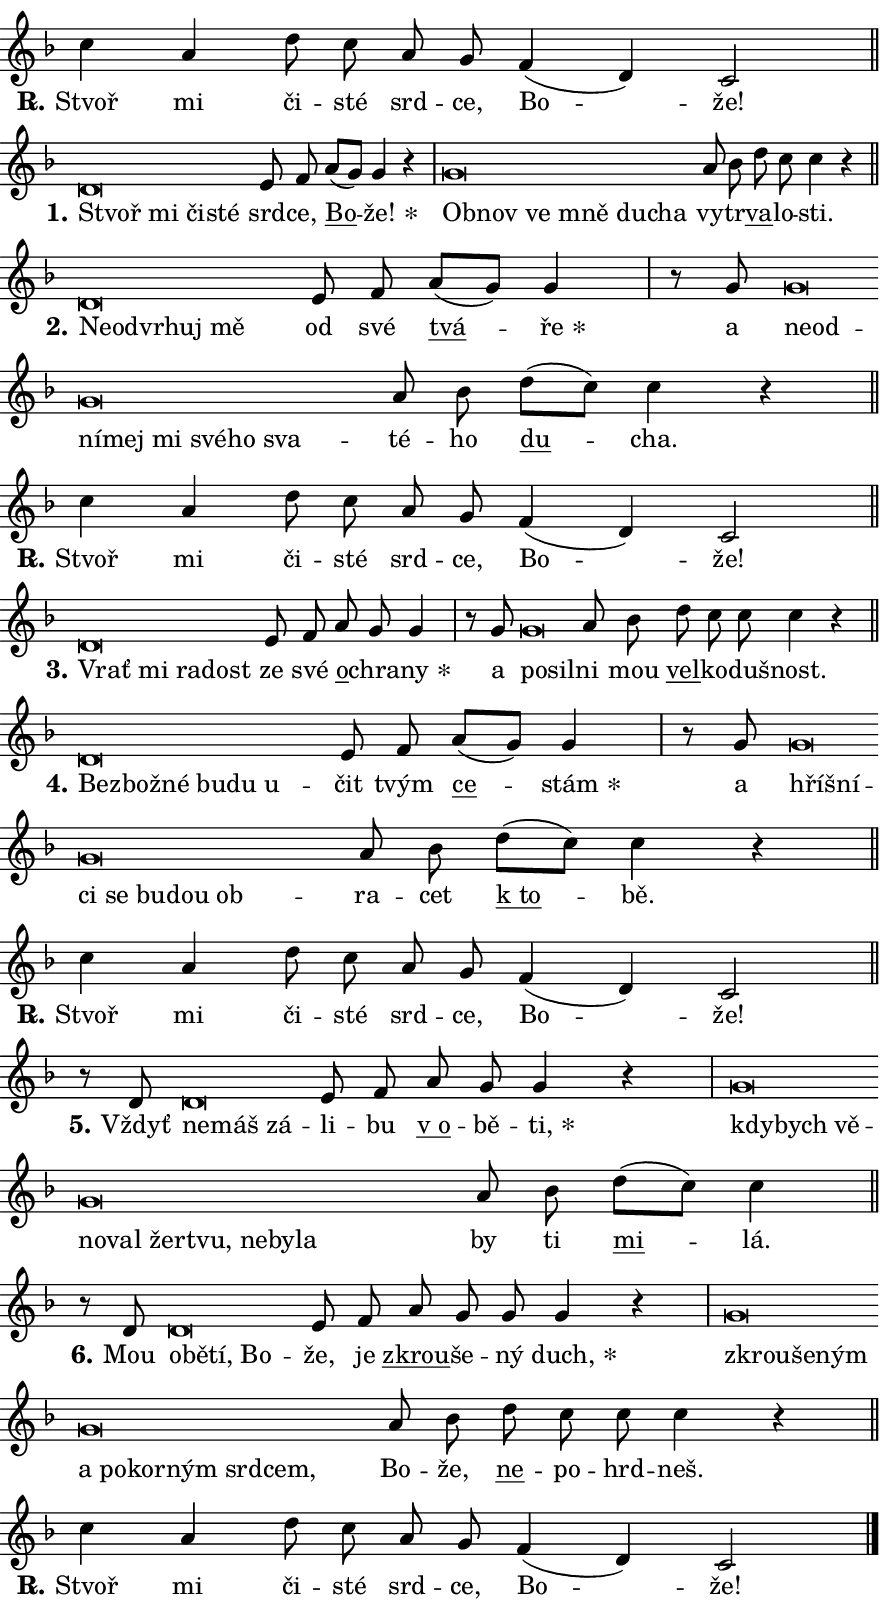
\version "2.24.0"
\header { tagline = "" }
\paper {
  indent = 0\cm
  top-margin = 0\cm
  right-margin = 0.13\cm % to fit lyric hyphens
  bottom-margin = 0\cm
  left-margin = 0\cm
  paper-width = 15\cm
  page-breaking = #ly:one-page-breaking
  system-system-spacing.basic-distance = #11
  score-system-spacing.basic-distance = #11
  ragged-last = ##f
}


%% Author: Thomas Morley
%% https://lists.gnu.org/archive/html/lilypond-user/2020-05/msg00002.html
#(define (line-position grob)
"Returns position of @var[grob} in current system:
   @code{'start}, if at first time-step
   @code{'end}, if at last time-step
   @code{'middle} otherwise
"
  (let* ((col (ly:item-get-column grob))
         (ln (ly:grob-object col 'left-neighbor))
         (rn (ly:grob-object col 'right-neighbor))
         (col-to-check-left (if (ly:grob? ln) ln col))
         (col-to-check-right (if (ly:grob? rn) rn col))
         (break-dir-left
           (and
             (ly:grob-property col-to-check-left 'non-musical #f)
             (ly:item-break-dir col-to-check-left)))
         (break-dir-right
           (and
             (ly:grob-property col-to-check-right 'non-musical #f)
             (ly:item-break-dir col-to-check-right))))
        (cond ((eqv? 1 break-dir-left) 'start)
              ((eqv? -1 break-dir-right) 'end)
              (else 'middle))))

#(define (tranparent-at-line-position vctor)
  (lambda (grob)
  "Relying on @code{line-position} select the relevant enry from @var{vctor}.
Used to determine transparency,"
    (case (line-position grob)
      ((end) (not (vector-ref vctor 0)))
      ((middle) (not (vector-ref vctor 1)))
      ((start) (not (vector-ref vctor 2))))))

noteHeadBreakVisibility =
#(define-music-function (break-visibility)(vector?)
"Makes @code{NoteHead}s transparent relying on @var{break-visibility}"
#{
  \override NoteHead.transparent =
    #(tranparent-at-line-position break-visibility)
#})

#(define delete-ledgers-for-transparent-note-heads
  (lambda (grob)
    "Reads whether a @code{NoteHead} is transparent.
If so this @code{NoteHead} is removed from @code{'note-heads} from
@var{grob}, which is supposed to be @code{LedgerLineSpanner}.
As a result ledgers are not printed for this @code{NoteHead}"
    (let* ((nhds-array (ly:grob-object grob 'note-heads))
           (nhds-list
             (if (ly:grob-array? nhds-array)
                 (ly:grob-array->list nhds-array)
                 '()))
           ;; Relies on the transparent-property being done before
           ;; Staff.LedgerLineSpanner.after-line-breaking is executed.
           ;; This is fragile ...
           (to-keep
             (remove
               (lambda (nhd)
                 (ly:grob-property nhd 'transparent #f))
               nhds-list)))
      ;; TODO find a better method to iterate over grob-arrays, similiar
      ;; to filter/remove etc for lists
      ;; For now rebuilt from scratch
      (set! (ly:grob-object grob 'note-heads)  '())
      (for-each
        (lambda (nhd)
          (ly:pointer-group-interface::add-grob grob 'note-heads nhd))
        to-keep))))

squashNotes = {
  \override NoteHead.X-extent = #'(-0.2 . 0.2)
  \override NoteHead.Y-extent = #'(-0.75 . 0)
  \override NoteHead.stencil =
    #(lambda (grob)
       (let ((pos (ly:grob-property grob 'staff-position)))
         (begin
           (if (< pos -7) (display "ERROR: Lower brevis then expected\n") (display ""))
           (if (<= pos -6) ly:text-interface::print ly:note-head::print))))
}
unSquashNotes = {
  \revert NoteHead.X-extent
  \revert NoteHead.Y-extent
  \revert NoteHead.stencil
}

hideNotes = \noteHeadBreakVisibility #begin-of-line-visible
unHideNotes = \noteHeadBreakVisibility #all-visible

% work-around for resetting accidentals
% https://lilypond.org/doc/v2.23/Documentation/notation/displaying-rhythms#unmetered-music
cadenzaMeasure = {
  \cadenzaOff
  \partial 1024 s1024
  \cadenzaOn
}

#(define-markup-command (accent layout props text) (markup?)
  "Underline accented syllable"
  (interpret-markup layout props
    #{\markup \override #'(offset . 4.3) \underline { #text }#}))

responsum = \markup \concat {
  "R" \hspace #-1.05 \path #0.1 #'((moveto 0 0.07) (lineto 0.9 0.8)) \hspace #0.05 "."
}

spaceSize = #0.6828661417322834 % exact space size for TeX Gyre Schola

\layout {
  \context {
    \Staff
    \remove "Time_signature_engraver"
    \override LedgerLineSpanner.after-line-breaking = #delete-ledgers-for-transparent-note-heads
  }
  \context {
    \Lyrics {
      \override LyricSpace.minimum-distance = \spaceSize
      \override LyricText.font-name = #"TeX Gyre Schola"
      \override LyricText.font-size = 1
      \override StanzaNumber.font-name = #"TeX Gyre Schola Bold"
      \override StanzaNumber.font-size = 1
    }
  }
  \context {
    \Score 
    \override NoteHead.text =
      #(lambda (grob) 
        (let ((pos (ly:grob-property grob 'staff-position)))
          #{\markup {
            \combine
              \halign #-0.55 \raise #(if (= pos -6) 0 0.5) \override #'(thickness . 2) \draw-line #'(3.2 . 0)
              \musicglyph "noteheads.sM1"
          }#}))
  }
}

% magnetic-lyrics.ily
%
%   written by
%     Jean Abou Samra <jean@abou-samra.fr>
%     Werner Lemberg <wl@gnu.org>
%
%   adapted by
%     Jiri Hon <jiri.hon@gmail.com>
%
% Version 2022-Apr-15

% https://www.mail-archive.com/lilypond-user@gnu.org/msg149350.html

#(define (Left_hyphen_pointer_engraver context)
   "Collect syllable-hyphen-syllable occurrences in lyrics and store
them in properties.  This engraver only looks to the left.  For
example, if the lyrics input is @code{foo -- bar}, it does the
following.

@itemize @bullet
@item
Set the @code{text} property of the @code{LyricHyphen} grob between
@q{foo} and @q{bar} to @code{foo}.

@item
Set the @code{left-hyphen} property of the @code{LyricText} grob with
text @q{foo} to the @code{LyricHyphen} grob between @q{foo} and
@q{bar}.
@end itemize

Use this auxiliary engraver in combination with the
@code{lyric-@/text::@/apply-@/magnetic-@/offset!} hook."
   (let ((hyphen #f)
         (text #f))
     (make-engraver
      (acknowledgers
       ((lyric-syllable-interface engraver grob source-engraver)
        (set! text grob)))
      (end-acknowledgers
       ((lyric-hyphen-interface engraver grob source-engraver)
        ;(when (not (grob::has-interface grob 'lyric-space-interface))
          (set! hyphen grob)));)
      ((stop-translation-timestep engraver)
       (when (and text hyphen)
         (ly:grob-set-object! text 'left-hyphen hyphen))
       (set! text #f)
       (set! hyphen #f)))))

#(define (lyric-text::apply-magnetic-offset! grob)
   "If the space between two syllables is less than the value in
property @code{LyricText@/.details@/.squash-threshold}, move the right
syllable to the left so that it gets concatenated with the left
syllable.

Use this function as a hook for
@code{LyricText@/.after-@/line-@/breaking} if the
@code{Left_@/hyphen_@/pointer_@/engraver} is active."
   (let ((hyphen (ly:grob-object grob 'left-hyphen #f)))
     (when hyphen
       (let ((left-text (ly:spanner-bound hyphen LEFT)))
         (when (grob::has-interface left-text 'lyric-syllable-interface)
           (let* ((common (ly:grob-common-refpoint grob left-text X))
                  (this-x-ext (ly:grob-extent grob common X))
                  (left-x-ext
                   (begin
                     ;; Trigger magnetism for left-text.
                     (ly:grob-property left-text 'after-line-breaking)
                     (ly:grob-extent left-text common X)))
                  ;; `delta` is the gap width between two syllables.
                  (delta (- (interval-start this-x-ext)
                            (interval-end left-x-ext)))
                  (details (ly:grob-property grob 'details))
                  (threshold (assoc-get 'squash-threshold details 0.2)))
             (when (< delta threshold)
               (let* (;; We have to manipulate the input text so that
                      ;; ligatures crossing syllable boundaries are not
                      ;; disabled.  For languages based on the Latin
                      ;; script this is essentially a beautification.
                      ;; However, for non-Western scripts it can be a
                      ;; necessity.
                      (lt (ly:grob-property left-text 'text))
                      (rt (ly:grob-property grob 'text))
                      (is-space (grob::has-interface hyphen 'lyric-space-interface))
                      (space (if is-space " " ""))
                      (extra-delta (if is-space spaceSize 0))
                      ;; Append new syllable.
                      (ltrt-space (if (and (string? lt) (string? rt))
                                (string-append lt space rt)
                                (make-concat-markup (list lt space rt))))
                      ;; Right-align `ltrt` to the right side.
                      (ltrt-space-markup (grob-interpret-markup
                               grob
                               (make-translate-markup
                                (cons (interval-length this-x-ext) 0)
                                (make-right-align-markup ltrt-space)))))
                 (begin
                   ;; Don't print `left-text`.
                   (ly:grob-set-property! left-text 'stencil #f)
                   ;; Set text and stencil (which holds all collected
                   ;; syllables so far) and shift it to the left.
                   (ly:grob-set-property! grob 'text ltrt-space)
                   (ly:grob-set-property! grob 'stencil ltrt-space-markup)
                   (ly:grob-translate-axis! grob (- (- delta extra-delta)) X))))))))))


#(define (lyric-hyphen::displace-bounds-first grob)
   ;; Make very sure this callback isn't triggered too early.
   (let ((left (ly:spanner-bound grob LEFT))
         (right (ly:spanner-bound grob RIGHT)))
     (ly:grob-property left 'after-line-breaking)
     (ly:grob-property right 'after-line-breaking)
     (ly:lyric-hyphen::print grob)))

squashThreshold = #0.4

\layout {
  \context {
    \Lyrics
    \consists #Left_hyphen_pointer_engraver
    \override LyricText.after-line-breaking =
      #lyric-text::apply-magnetic-offset!
    \override LyricHyphen.stencil = #lyric-hyphen::displace-bounds-first
    \override LyricText.details.squash-threshold = \squashThreshold
    \override LyricHyphen.minimum-distance = 0
    \override LyricHyphen.minimum-length = \squashThreshold
  }
}

squashText = \override LyricText.details.squash-threshold = 9999
unSquashText = \override LyricText.details.squash-threshold = \squashThreshold

leftText = \override LyricText.self-alignment-X = #LEFT
unLeftText = \revert LyricText.self-alignment-X

starOffset = #(lambda (grob) 
                (let ((x_offset (ly:self-alignment-interface::aligned-on-x-parent grob)))
                  (if (= x_offset 0) 0 (+ x_offset 1.2))))

star = #(define-music-function (syllable)(string?)
"Append star separator at the end of a syllable"
#{
  \once \override LyricText.X-offset = #starOffset
  \lyricmode { \markup {
    #syllable
    \override #'((font-name . "TeX Gyre Schola Bold")) \hspace #0.2 \lower #0.65 \larger "*"
  } }
#})

starAccent = #(define-music-function (syllable)(string?)
"Append star separator at the end of a syllable and make accent"
#{
  \once \override LyricText.X-offset = #starOffset
  \lyricmode { \markup {
    \accent #syllable
    \override #'((font-name . "TeX Gyre Schola Bold")) \hspace #0.2 \lower #0.65 \larger "*"
  } }
#})

breath = #(define-music-function (syllable)(string?)
"Append breathing indicator at the end of a syllable"
#{
  \lyricmode { \markup { #syllable "+" } }
#})

optionalBreath = #(define-music-function (syllable)(string?)
"Append optional breathing indicator at the end of a syllable"
#{
  \lyricmode { \markup { #syllable "(+)" } }
#})


\score {
    <<
        \new Voice = "melody" { \cadenzaOn \key f \major \relative { c''4 a d8 c a g \bar "" f4( d) c2 \cadenzaMeasure \bar "||" \break } }
        \new Lyrics \lyricsto "melody" { \lyricmode { \set stanza = \responsum
Stvoř mi či -- sté srd -- ce, Bo -- že! } }
    >>
    \layout {}
}

\score {
    <<
        \new Voice = "melody" { \cadenzaOn \key f \major \relative { \squashNotes d'\breve*1/16 \hideNotes \breve*1/16 \bar "" \breve*1/16 \breve*1/16 \bar "" \unHideNotes \unSquashNotes e8 f \bar "" a[( g)] g4 r \cadenzaMeasure \bar "|" \squashNotes g\breve*1/16 \hideNotes \breve*1/16 \bar "" \breve*1/16 \bar "" \breve*1/16 \bar "" \breve*1/16 \breve*1/16 \bar "" \unHideNotes \unSquashNotes a8 bes \bar "" d c c4 r \cadenzaMeasure \bar "||" \break } }
        \new Lyrics \lyricsto "melody" { \lyricmode { \set stanza = "1."
\leftText Stvoř \squashText mi či -- sté \unLeftText \unSquashText srd -- ce, \markup \accent Bo -- \star že! \leftText Ob -- \squashText nov ve mně du -- cha \unLeftText \unSquashText vy -- tr -- \markup \accent va -- lo -- sti. } }
    >>
    \layout {}
}

\score {
    <<
        \new Voice = "melody" { \cadenzaOn \key f \major \relative { \squashNotes d'\breve*1/16 \hideNotes \breve*1/16 \bar "" \breve*1/16 \bar "" \breve*1/16 \breve*1/16 \bar "" \unHideNotes \unSquashNotes e8 f \bar "" a[( g)] g4 \cadenzaMeasure \bar "|" r8 g8 \squashNotes g\breve*1/16 \hideNotes \breve*1/16 \bar "" \breve*1/16 \bar "" \breve*1/16 \bar "" \breve*1/16 \bar "" \breve*1/16 \bar "" \breve*1/16 \breve*1/16 \bar "" \unHideNotes \unSquashNotes a8 bes \bar "" d[( c)] c4 r \cadenzaMeasure \bar "||" \break } }
        \new Lyrics \lyricsto "melody" { \lyricmode { \set stanza = "2."
\leftText Ne -- \squashText od -- vr -- huj mě \unLeftText \unSquashText od své \markup \accent tvá -- \star ře a \leftText ne -- \squashText od -- ní -- mej mi své -- ho sva -- \unLeftText \unSquashText té -- ho \markup \accent du -- cha. } }
    >>
    \layout {}
}

\score {
    <<
        \new Voice = "melody" { \cadenzaOn \key f \major \relative { c''4 a d8 c a g \bar "" f4( d) c2 \cadenzaMeasure \bar "||" \break } }
        \new Lyrics \lyricsto "melody" { \lyricmode { \set stanza = \responsum
Stvoř mi či -- sté srd -- ce, Bo -- že! } }
    >>
    \layout {}
}

\score {
    <<
        \new Voice = "melody" { \cadenzaOn \key f \major \relative { \squashNotes d'\breve*1/16 \hideNotes \breve*1/16 \bar "" \breve*1/16 \breve*1/16 \bar "" \unHideNotes \unSquashNotes e8 f \bar "" a g g4 \cadenzaMeasure \bar "|" r8 g8 \squashNotes g\breve*1/16 \hideNotes \breve*1/16 \bar "" \unHideNotes \unSquashNotes a8 bes \bar "" d c c c4 r \cadenzaMeasure \bar "||" \break } }
        \new Lyrics \lyricsto "melody" { \lyricmode { \set stanza = "3."
\leftText Vrať \squashText mi ra -- dost \unLeftText \unSquashText ze své \markup \accent o -- chra -- \star ny a \leftText po -- \squashText sil -- \unLeftText \unSquashText ni mou \markup \accent vel -- ko -- du -- šnost. } }
    >>
    \layout {}
}

\score {
    <<
        \new Voice = "melody" { \cadenzaOn \key f \major \relative { \squashNotes d'\breve*1/16 \hideNotes \breve*1/16 \bar "" \breve*1/16 \bar "" \breve*1/16 \bar "" \breve*1/16 \breve*1/16 \bar "" \unHideNotes \unSquashNotes e8 f \bar "" a[( g)] g4 \cadenzaMeasure \bar "|" r8 g8 \squashNotes g\breve*1/16 \hideNotes \breve*1/16 \bar "" \breve*1/16 \bar "" \breve*1/16 \bar "" \breve*1/16 \bar "" \breve*1/16 \breve*1/16 \bar "" \unHideNotes \unSquashNotes a8 bes \bar "" d[( c)] c4 r \cadenzaMeasure \bar "||" \break } }
        \new Lyrics \lyricsto "melody" { \lyricmode { \set stanza = "4."
\leftText Bez -- \squashText bož -- né bu -- du u -- \unLeftText \unSquashText čit tvým \markup \accent ce -- \star stám a \leftText hří -- \squashText šní -- ci se bu -- dou ob -- \unLeftText \unSquashText ra -- cet \markup \accent "k to" -- bě. } }
    >>
    \layout {}
}

\score {
    <<
        \new Voice = "melody" { \cadenzaOn \key f \major \relative { c''4 a d8 c a g \bar "" f4( d) c2 \cadenzaMeasure \bar "||" \break } }
        \new Lyrics \lyricsto "melody" { \lyricmode { \set stanza = \responsum
Stvoř mi či -- sté srd -- ce, Bo -- že! } }
    >>
    \layout {}
}

\score {
    <<
        \new Voice = "melody" { \cadenzaOn \key f \major \relative { r8 d'8 \squashNotes d\breve*1/16 \hideNotes \breve*1/16 \breve*1/16 \bar "" \unHideNotes \unSquashNotes e8 f \bar "" a g g4 r \cadenzaMeasure \bar "|" \squashNotes g\breve*1/16 \hideNotes \breve*1/16 \bar "" \breve*1/16 \bar "" \breve*1/16 \bar "" \breve*1/16 \bar "" \breve*1/16 \bar "" \breve*1/16 \bar "" \breve*1/16 \bar "" \breve*1/16 \breve*1/16 \bar "" \unHideNotes \unSquashNotes a8 bes \bar "" d[( c)] c4 \cadenzaMeasure \bar "||" \break } }
        \new Lyrics \lyricsto "melody" { \lyricmode { \set stanza = "5."
Vždyť \leftText ne -- \squashText máš zá -- \unLeftText \unSquashText li -- bu \markup \accent "v o" -- bě -- \star ti, \leftText kdy -- \squashText bych vě -- no -- val žer -- tvu, ne -- by -- la \unLeftText \unSquashText by ti \markup \accent mi -- lá. } }
    >>
    \layout {}
}

\score {
    <<
        \new Voice = "melody" { \cadenzaOn \key f \major \relative { r8 d'8 \squashNotes d\breve*1/16 \hideNotes \breve*1/16 \bar "" \breve*1/16 \breve*1/16 \bar "" \unHideNotes \unSquashNotes e8 f \bar "" a g g g4 r \cadenzaMeasure \bar "|" \squashNotes g\breve*1/16 \hideNotes \breve*1/16 \bar "" \breve*1/16 \bar "" \breve*1/16 \bar "" \breve*1/16 \bar "" \breve*1/16 \bar "" \breve*1/16 \bar "" \breve*1/16 \breve*1/16 \bar "" \unHideNotes \unSquashNotes a8 bes \bar "" d c c c4 r \cadenzaMeasure \bar "||" \break } }
        \new Lyrics \lyricsto "melody" { \lyricmode { \set stanza = "6."
Mou \leftText o -- \squashText bě -- tí, Bo -- \unLeftText \unSquashText že, je \markup \accent zkrou -- še -- ný \star duch, \leftText zkrou -- \squashText še -- ným a po -- kor -- ným srd -- cem, \unLeftText \unSquashText Bo -- že, \markup \accent ne -- po -- hrd -- neš. } }
    >>
    \layout {}
}

\score {
    <<
        \new Voice = "melody" { \cadenzaOn \key f \major \relative { c''4 a d8 c a g \bar "" f4( d) c2 \cadenzaMeasure \bar "||" \break } \bar "|." }
        \new Lyrics \lyricsto "melody" { \lyricmode { \set stanza = \responsum
Stvoř mi či -- sté srd -- ce, Bo -- že! } }
    >>
    \layout {}
}
